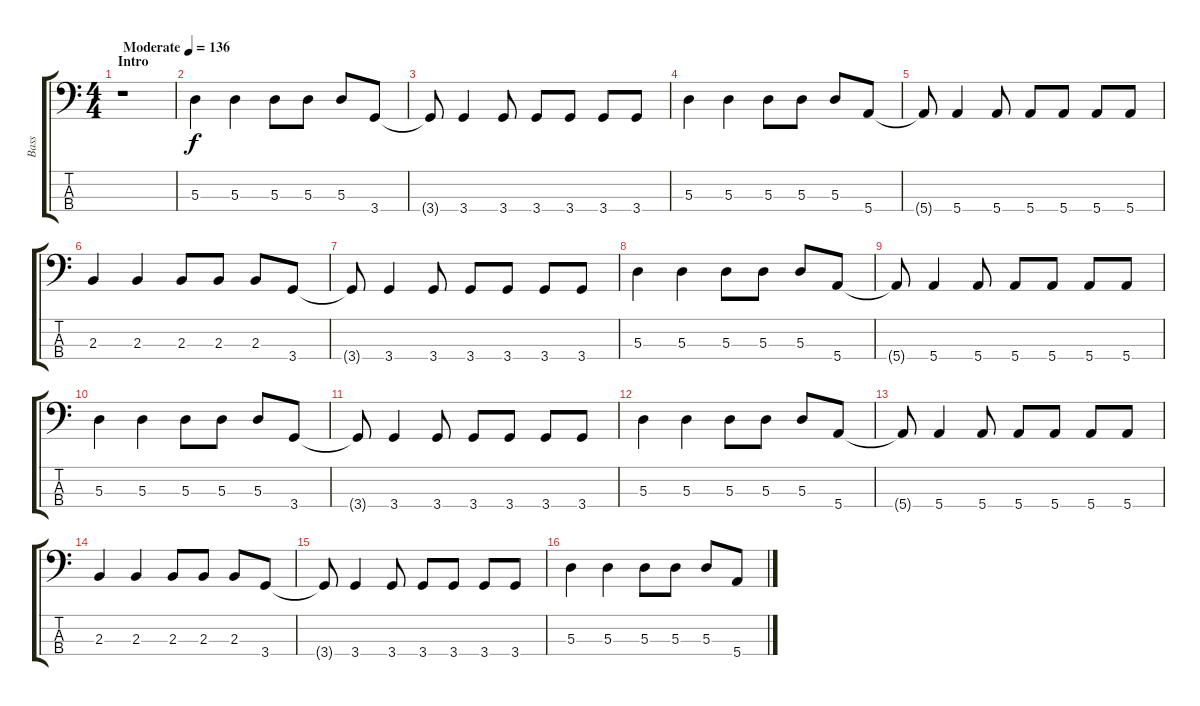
\track ("Bass" "Bass") {instrument electricbassfinger}
\staff {score tabs}
\tuning (G2 D2 A1 E1) {hide}
\ts (4 4)
\section ("" "Intro")
\tempo (136 "Moderate")
\clef f4
\ks c
r.1{dy f instrument electricbassfinger} |
5.3.4 5.3.4 5.3.8 5.3.8 5.3.8 3.4.8 |
3.4{t}.8 3.4.4 3.4.8 3.4.8 3.4.8 3.4.8 3.4.8 |
5.3.4 5.3.4 5.3.8 5.3.8 5.3.8 5.4.8 |
5.4{t}.8 5.4.4 5.4.8 5.4.8 5.4.8 5.4.8 5.4.8 |
2.3.4 2.3.4 2.3.8 2.3.8 2.3.8 3.4.8 |
3.4{t}.8 3.4.4 3.4.8 3.4.8 3.4.8 3.4.8 3.4.8 |
5.3.4 5.3.4 5.3.8 5.3.8 5.3.8 5.4.8 |
5.4{t}.8 5.4.4 5.4.8 5.4.8 5.4.8 5.4.8 5.4.8 |
5.3.4 5.3.4 5.3.8 5.3.8 5.3.8 3.4.8 |
3.4{t}.8 3.4.4 3.4.8 3.4.8 3.4.8 3.4.8 3.4.8 |
5.3.4 5.3.4 5.3.8 5.3.8 5.3.8 5.4.8 |
5.4{t}.8 5.4.4 5.4.8 5.4.8 5.4.8 5.4.8 5.4.8 |
2.3.4 2.3.4 2.3.8 2.3.8 2.3.8 3.4.8 |
3.4{t}.8 3.4.4 3.4.8 3.4.8 3.4.8 3.4.8 3.4.8 |
5.3.4 5.3.4 5.3.8 5.3.8 5.3.8 5.4.8
